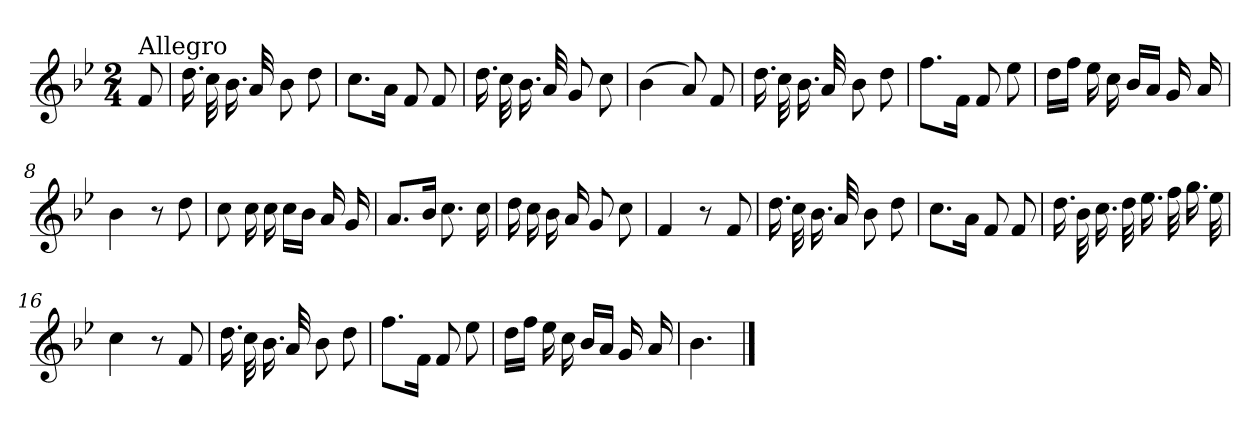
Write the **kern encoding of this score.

**kern
*part1
*staff1
*clefG2
*k[b-e-]
*B-:
*M2/4
=
!LO:TX:a:t=Allegro
8f/
=1
16.dd\
32cc\
16.b-\
32a/
8b-\
8dd\
=2
8.cc\L
16a\Jk
8f/
8f/
=3
16.dd\
32cc\
16.b-\
32a/
8g/
8cc\
=4
(>4b-\
8a/)
8f/
=5
16.dd\
32cc\
16.b-\
32a/
8b-\
8dd\
=6
8.ff\L
16f\Jk
8f/
8ee-\
!!LO:LB:g=z
=7
16dd\LL
16ff\JJ
16ee-\
16cc\
16b-/LL
16a/JJ
16g/
16a/
=8
4b-\
8r
8dd\
=9
8cc\
16cc\
16cc\
16cc\LL
16b-\JJ
16a/
16g/
=10
8.a/L
16b-/Jk
8.cc\
16cc\
=11
16dd\
16cc\
16b-\
16a/
8g/
8cc\
=12
4f/
8r
8f/
=13
16.dd\
32cc\
16.b-\
32a/
8b-\
8dd\
!!LO:LB:g=z
=14
8.cc\L
16a\Jk
8f/
8f/
=15
16.dd\
32b-\
16.cc\
32dd\
16.ee-\
32ff\
16.gg\
32ee-\
=16
4cc\
8r
8f/
=17
16.dd\
32cc\
16.b-\
32a/
8b-\
8dd\
=18
8.ff\L
16f\Jk
8f/
8ee-\
=19
16dd\LL
16ff\JJ
16ee-\
16cc\
16b-/LL
16a/JJ
16g/
16a/
=20
4.b-\
==
*-
